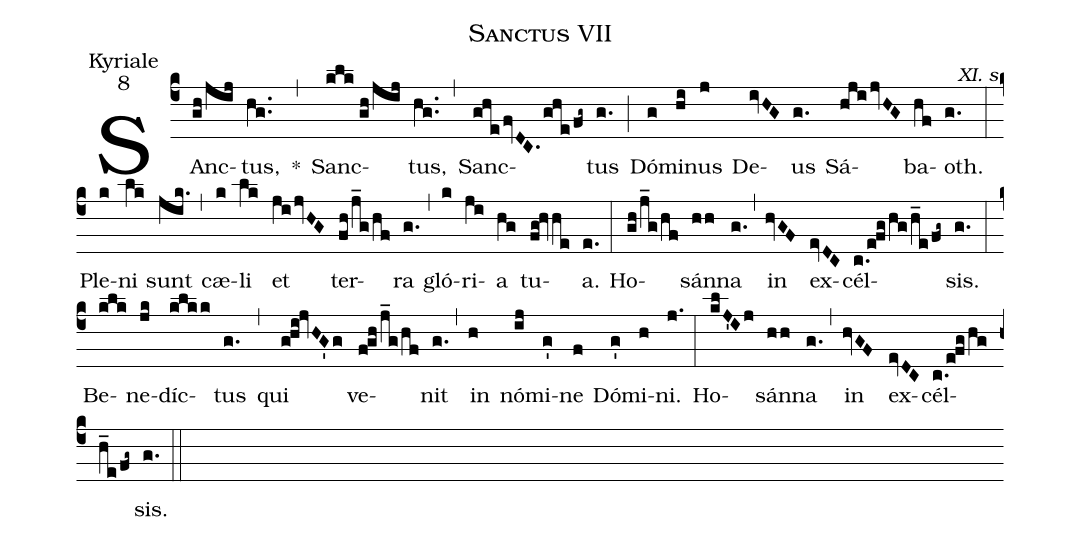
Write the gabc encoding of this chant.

name:Sanctus VII;
office-part:Kyriale;
mode:8;
commentary:XI. s.;
%%
(c4) SAnc(gh/jij)tus,(hg..) *(,) Sanc(klk//gh/jij)tus,(hg..) (,) Sanc(ghefvDC.ghe/fg~)tus(g.) (;) Dó(g)mi(hi)nus(j) De(ivHG)us(g.) Sá(hjijvHG)ba(hf)oth.(g.) (:)
Ple(k)ni(lk) sunt(jik.) (,) cæ(k)li(lk) et(jijvHG) ter(fh/j_g/hf)ra(g.) (,) gló(k)ri(ji)a(hg) tu(fg!hvhe)a.(e.) (:)
Ho(gh/j_g/hf)sán(hh)na(g.) (,) in(hvGF) ex(evDC)cél(c./[-0.5]efghg/h_e/fg~)sis.(g.) (:)
Be(klk)ne(jk)díc(klkk)tus(g.) (,) qui(ghi!jvHG'g) ve(fghj_g/hf)nit(g.) (,) in(h) nó(ij)mi(g')ne(f) Dó(g')mi(h)ni.(j.) (:)
Ho(klJ'Ij)sán(hh)na(g.) (,) in(hvGF) ex(evDC)cél(c./[-0.5]efghg/h_e/fg~)sis.(g.) (::)
